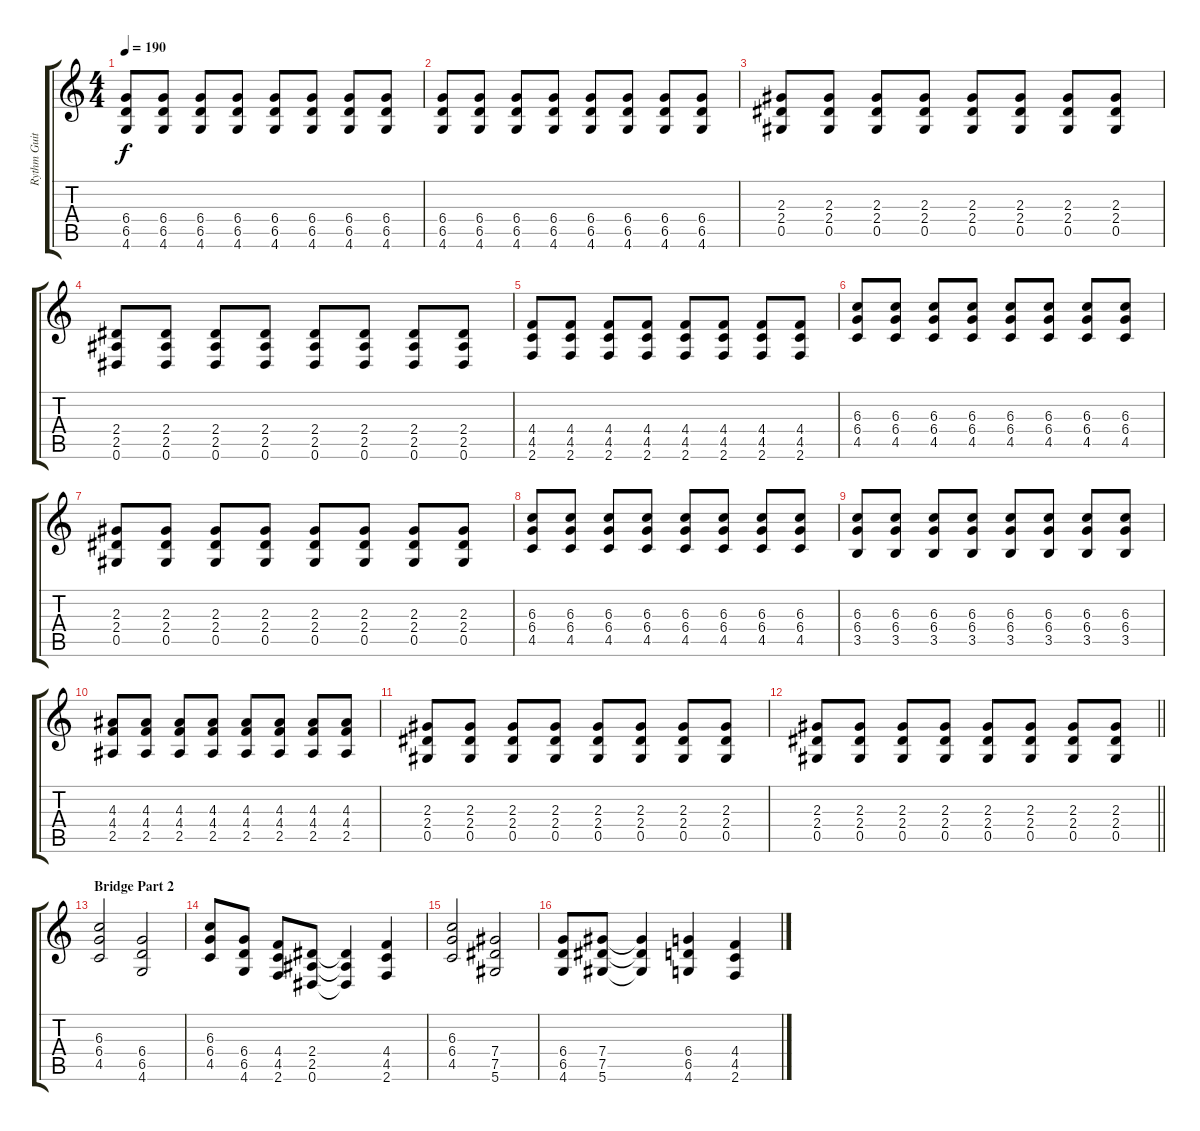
\track ("Rythm Guitar B" "Rythm Guit") {instrument distortionguitar}
\staff {score tabs}
\tuning (Eb4 Bb3 Gb3 Db3 Ab2 Eb2) {hide}
\ts (4 4)
\tempo 190
\clef g2
\ks c
(6.4 6.5 4.6).8{dy f} (6.4 6.5 4.6).8 (6.4 6.5 4.6).8 (6.4 6.5 4.6).8 (6.4 6.5 4.6).8 (6.4 6.5 4.6).8 (6.4 6.5 4.6).8 (6.4 6.5 4.6).8 |
(6.4 6.5 4.6).8 (6.4 6.5 4.6).8 (6.4 6.5 4.6).8 (6.4 6.5 4.6).8 (6.4 6.5 4.6).8 (6.4 6.5 4.6).8 (6.4 6.5 4.6).8 (6.4 6.5 4.6).8 |
(2.3 2.4 0.5).8 (2.3 2.4 0.5).8 (2.3 2.4 0.5).8 (2.3 2.4 0.5).8 (2.3 2.4 0.5).8 (2.3 2.4 0.5).8 (2.3 2.4 0.5).8 (2.3 2.4 0.5).8 |
(2.4 2.5 0.6).8 (2.4 2.5 0.6).8 (2.4 2.5 0.6).8 (2.4 2.5 0.6).8 (2.4 2.5 0.6).8 (2.4 2.5 0.6).8 (2.4 2.5 0.6).8 (2.4 2.5 0.6).8 |
(4.4 4.5 2.6).8 (4.4 4.5 2.6).8 (4.4 4.5 2.6).8 (4.4 4.5 2.6).8 (4.4 4.5 2.6).8 (4.4 4.5 2.6).8 (4.4 4.5 2.6).8 (4.4 4.5 2.6).8 |
(6.3 6.4 4.5).8 (6.3 6.4 4.5).8 (6.3 6.4 4.5).8 (6.3 6.4 4.5).8 (6.3 6.4 4.5).8 (6.3 6.4 4.5).8 (6.3 6.4 4.5).8 (6.3 6.4 4.5).8 |
(2.3 2.4 0.5).8 (2.3 2.4 0.5).8 (2.3 2.4 0.5).8 (2.3 2.4 0.5).8 (2.3 2.4 0.5).8 (2.3 2.4 0.5).8 (2.3 2.4 0.5).8 (2.3 2.4 0.5).8 |
(6.3 6.4 4.5).8 (6.3 6.4 4.5).8 (6.3 6.4 4.5).8 (6.3 6.4 4.5).8 (6.3 6.4 4.5).8 (6.3 6.4 4.5).8 (6.3 6.4 4.5).8 (6.3 6.4 4.5).8 |
(6.3 6.4 3.5).8 (6.3 6.4 3.5).8 (6.3 6.4 3.5).8 (6.3 6.4 3.5).8 (6.3 6.4 3.5).8 (6.3 6.4 3.5).8 (6.3 6.4 3.5).8 (6.3 6.4 3.5).8 |
(4.3 4.4 2.5).8 (4.3 4.4 2.5).8 (4.3 4.4 2.5).8 (4.3 4.4 2.5).8 (4.3 4.4 2.5).8 (4.3 4.4 2.5).8 (4.3 4.4 2.5).8 (4.3 4.4 2.5).8 |
(2.3 2.4 0.5).8 (2.3 2.4 0.5).8 (2.3 2.4 0.5).8 (2.3 2.4 0.5).8 (2.3 2.4 0.5).8 (2.3 2.4 0.5).8 (2.3 2.4 0.5).8 (2.3 2.4 0.5).8 |
\barLineRight lightlight
(2.3 2.4 0.5).8 (2.3 2.4 0.5).8 (2.3 2.4 0.5).8 (2.3 2.4 0.5).8 (2.3 2.4 0.5).8 (2.3 2.4 0.5).8 (2.3 2.4 0.5).8 (2.3 2.4 0.5).8 |
\section ("" "Bridge Part 2")
(6.3 6.4 4.5).2 (6.4 6.5 4.6).2 |
(6.3 6.4 4.5).8 (6.4 6.5 4.6).8 (4.4 4.5 2.6).8 (2.4 2.5 0.6).8 (2.4{t} 2.5{t} 0.6{t}).4 (4.4 4.5 2.6).4 |
(6.3 6.4 4.5).2 (7.4 7.5 5.6).2 |
(6.4 6.5 4.6).8 (7.4 7.5 5.6).8 (7.4{t} 7.5{t} 5.6{t}).4 (6.4 6.5 4.6).4 (4.4 4.5 2.6).4
